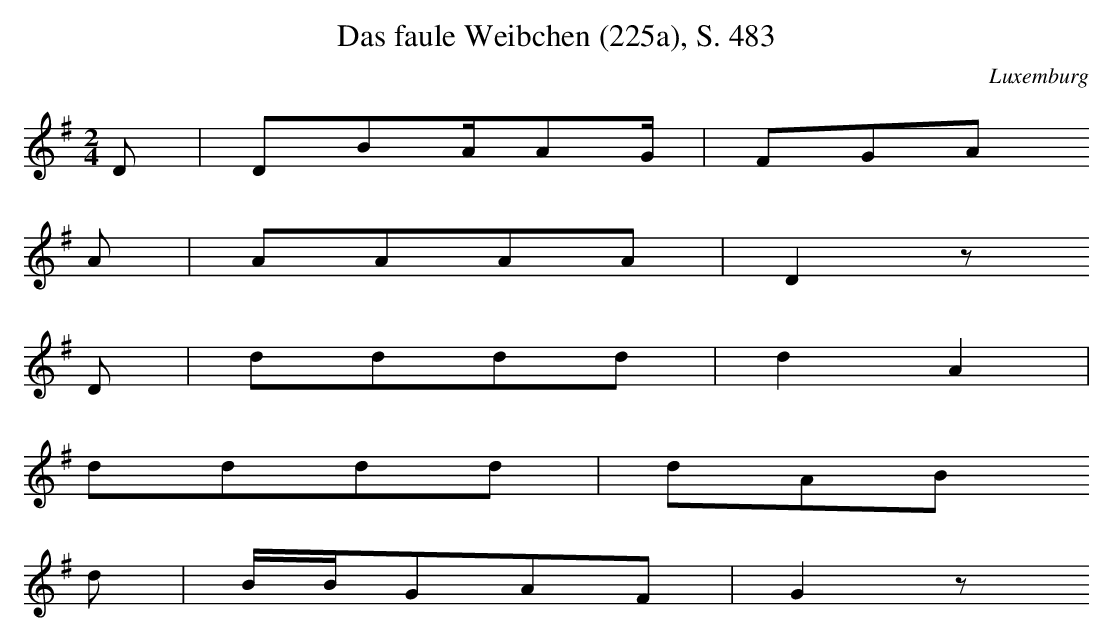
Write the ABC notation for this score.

X:1
T: Das faule Weibchen (225a), S. 483
O: Luxemburg
M: 2/4
L: 1/16
K: G
D2 | D2B2AA2G | F2G2A2
A2 | A2A2A2A2 | D4z2
D2 | d2d2d2d2 | d4A4 |
d2d2d2d2 | d2A2B2
d2 | BBG2A2F2 | G4z2
